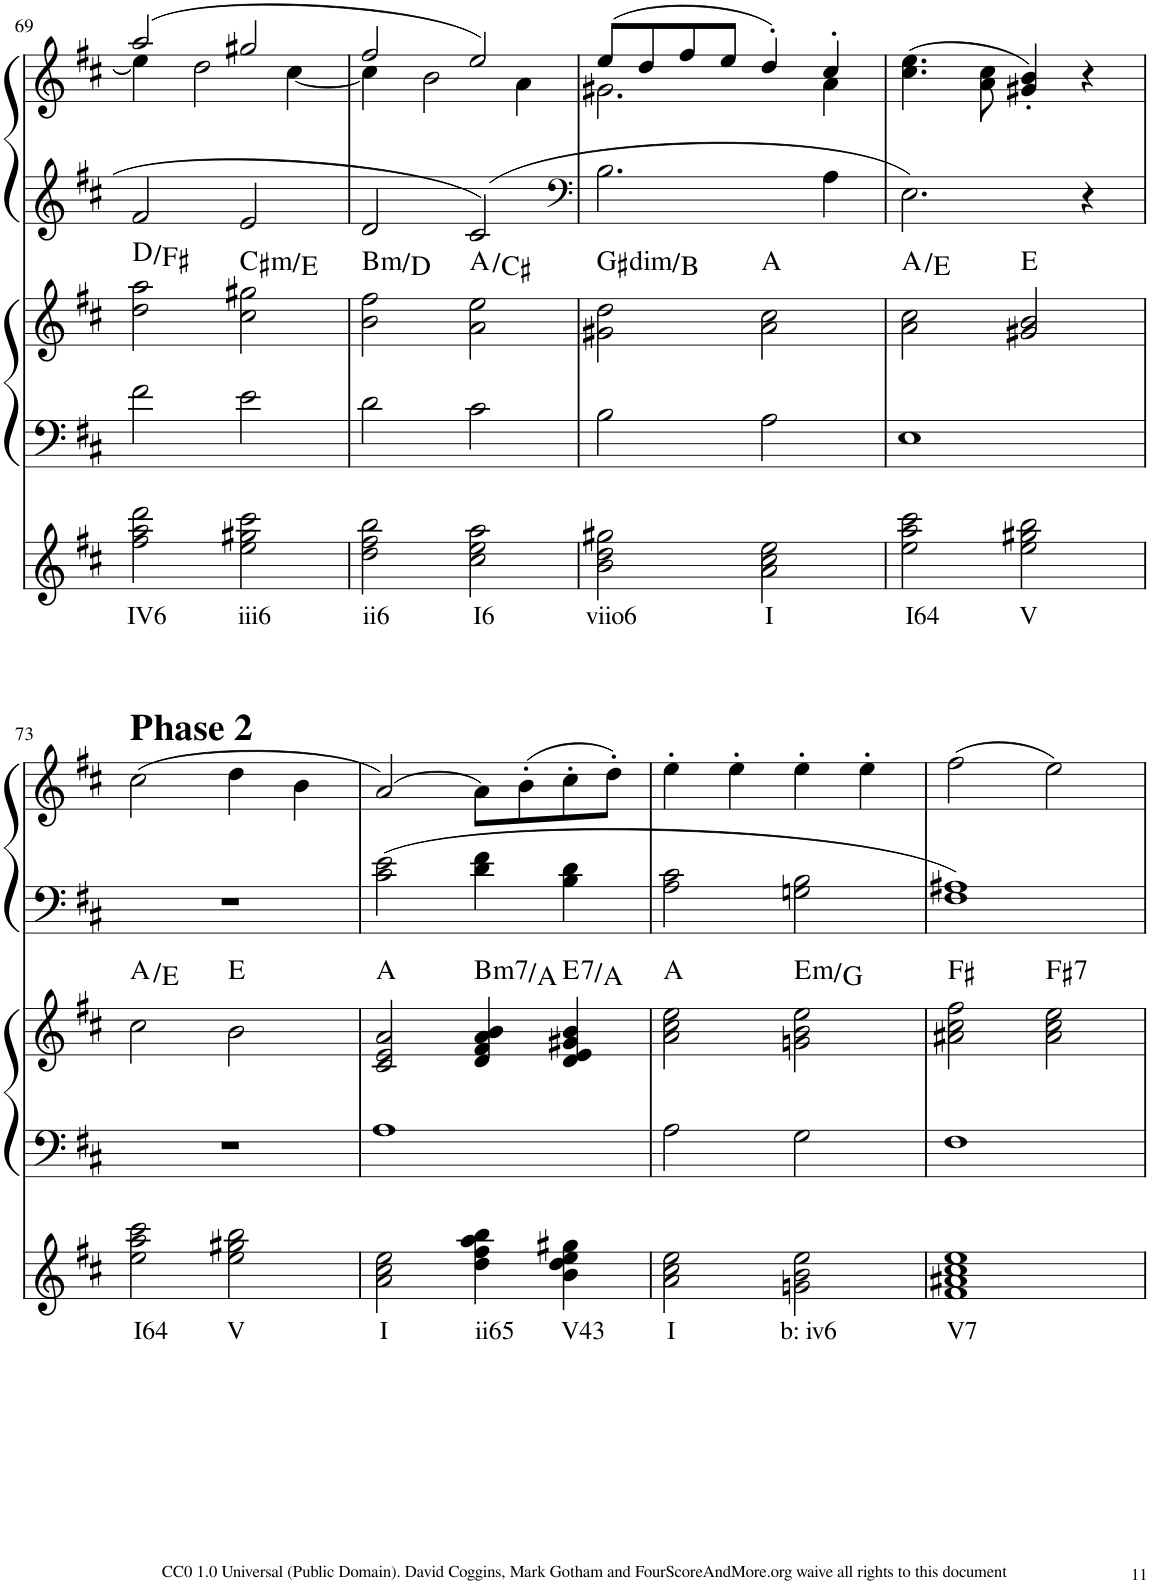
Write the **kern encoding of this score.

**kern	**text	**kern	**kern	**harte	**kern	**kern
*part3	*part3	*part2	*part2	*part2	*part1	*part1
*staff5	*staff5	*staff4	*staff3	*	*staff2	*staff1
*I"One-stave chords + Roman numerals	*	*I"Chordal reduction and symbols	*	*	*I"Reduced Score	*
!!LO:PB:g=z
*clefG2	*	*clefF4	*clefG2	*	*clefG2	*clefG2
*k[f#c#]	*	*k[f#c#]	*k[f#c#]	*	*k[f#c#]	*k[f#c#]
*	*	*D:	*D:	*	*D:	*D:
*M2/2	*	*M2/2	*M2/2	*	*M2/2	*M2/2
*met(c|)	*	*met(c|)	*met(c|)	*	*met(c|)	*met(c|)
=69	=69	=69	=69	=69	=69	=69
!	!LO:LY:b	!	!	!	!	!
*	*	*	*	*	*	*^
2ff#\ 2aa\ 2ddd\	IV6	2f#\	2dd\ 2aa\	D:maj/3	2f#/	(2aa/	4ee\]
.	.	.	.	.	.	.	2dd\
!	!LO:LY:b	!	!	!LO:H:kt=m	!	!	!
2ee\ 2gg#X\ 2ccc#\	iii6	2e\	2cc#\ 2gg#X\	C#:min/b3	2e/	2gg#X/	.
.	.	.	.	.	.	.	[4cc#\
=70	=70	=70	=70	=70	=70	=70	=70
!	!LO:LY:b	!	!	!LO:H:kt=m	!	!	!
2dd\ 2ff#\ 2bb\	ii6	2d\	2b\ 2ff#\	B:min/b3	2d/	2ff#/	4cc#\]
.	.	.	.	.	.	.	2b\
!	!LO:LY:b	!	!	!	!	!	!
2cc#\ 2ee\ 2aa\	I6	2c#\	2a\ 2ee\	A:maj/3	2c#/	2ee/)	.
.	.	.	.	.	.	.	4a\
=71	=71	=71	=71	=71	=71	=71	=71
*	*	*	*	*	*clefF4	*	*
!	!LO:LY:b	!	!	!LO:H:kt=dim	!	!	!
2b\ 2dd\ 2gg#X\	viio6	2B\	2g#X\ 2dd\	G#:dim/b3	2.B\	(8ee/L	2.g#X\
.	.	.	.	.	.	8dd/	.
.	.	.	.	.	.	8ff#/	.
.	.	.	.	.	.	8ee/J	.
!	!LO:LY:b	!	!	!	!	!	!
2a\ 2cc#\ 2ee\	I	2A\	2a\ 2cc#\	A:maj	.	4dd'/)	.
.	.	.	.	.	4A\	4cc#'/	4a\
=72	=72	=72	=72	=72	=72	=72	=72
!	!LO:LY:b	!	!	!	!	!	!
*	*	*	*	*	*	*v	*v
2ee\ 2aa\ 2ccc#\	I64	1E	2a\ 2cc#\	A:maj/5	2.E\	(4.cc#\ 4.ee\
.	.	.	.	.	.	8a\ 8cc#\
!	!LO:LY:b	!	!	!	!	!
2ee\ 2gg#X\ 2bb\	V	.	2g#X/ 2b/	E:maj	.	4g#X/' 4b/')
.	.	.	.	.	4r	4r
!!LO:LB:g=z
=73	=73	=73	=73	=73	=73	=73
!	!	!	!	!	!	!LO:TX:a:B:t=Phase 2
!	!LO:LY:b	!	!	!	!	!
2ee\ 2aa\ 2ccc#\	I64	1r	2cc#\	A:maj/5	1r	(2cc#\
!	!LO:LY:b	!	!	!	!	!
2ee\ 2gg#X\ 2bb\	V	.	2b\	E:maj	.	4dd\
.	.	.	.	.	.	4b\
=74	=74	=74	=74	=74	=74	=74
!	!LO:LY:b	!	!	!	!	!
2a\ 2cc#\ 2ee\	I	1A	2c#/ 2e/ 2a/	A:maj	2c#\ 2e\	[2a/)
!	!LO:LY:b	!	!	!LO:H:kt=m7	!	!
4dd\ 4ff#\ 4aa\ 4bb\	ii65	.	4d/ 4f#/ 4a/ 4b/	B:min7/b7	4d\ 4f#\	8a\L]
.	.	.	.	.	.	(8b'\
!	!LO:LY:b	!	!	!LO:H:kt=7	!	!
4b\ 4dd\ 4ee\ 4gg#X\	V43	.	4d/ 4e/ 4g#X/ 4b/	E:7/4	4B\ 4d\	8cc#'\
.	.	.	.	.	.	8dd'\J)
=75	=75	=75	=75	=75	=75	=75
!	!LO:LY:b	!	!	!	!	!
2a\ 2cc#\ 2ee\	I	2A\	2a\ 2cc#\ 2ee\	A:maj	2A\ 2c#\	4ee'\
.	.	.	.	.	.	4ee'\
!	!LO:LY:b	!	!	!LO:H:kt=m	!	!
2gn\ 2b\ 2ee\	b: iv6	2G\	2gn\ 2b\ 2ee\	E:min/b3	2Gn\ 2B\	4ee'\
.	.	.	.	.	.	4ee'\
=76	=76	=76	=76	=76	=76	=76
!	!LO:LY:b	!	!	!	!	!
1f# 1a#X 1cc# 1ee	V7	1F#	2a#X\ 2cc#\ 2ff#\	F#:maj	1F# 1A#X	(2ff#\
!	!	!	!	!LO:H:kt=7	!	!
.	.	.	2a#\ 2cc#\ 2ee\	F#:7	.	2ee\)
=	=	=	=	=	=	=
*-	*-	*-	*-	*-	*-	*-
